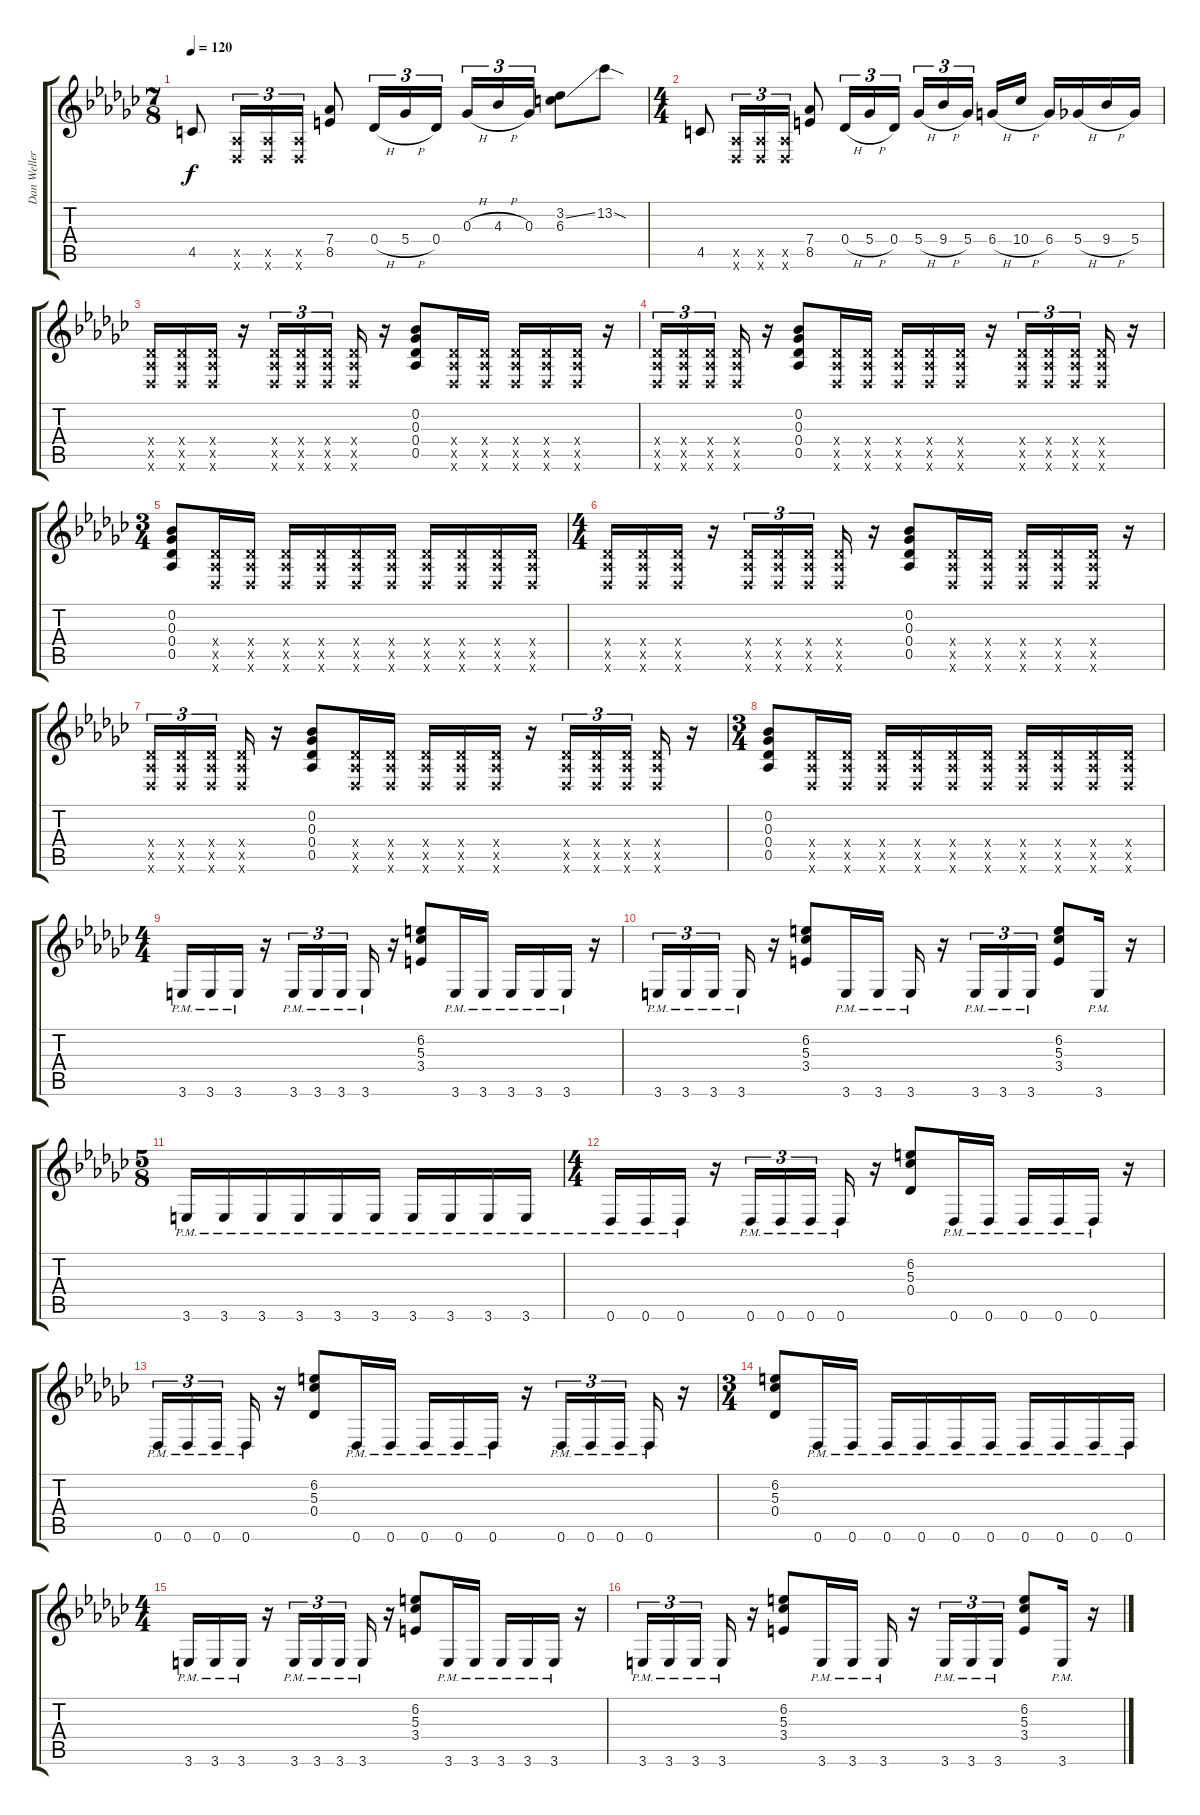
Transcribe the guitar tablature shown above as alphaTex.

\track ("Dan Weller" "Dan Weller") {instrument overdrivenguitar}
\staff {score tabs}
\tuning (Eb4 Bb3 Gb3 Db3 Ab2 Db2) {hide}
\ts (7 8)
\tempo 120
\clef g2
\ks gb
4.5.8{dy f} (0.5{x} 0.6{x}).16{tu (3 2)} (0.5{x} 0.6{x}).16{tu (3 2)} (0.5{x} 0.6{x}).16{tu (3 2)} (7.4 8.5).8 0.4{h}.16{tu (3 2)} 5.4{h}.16{tu (3 2)} 0.4.16{tu (3 2)} 0.3{h}.16{tu (3 2)} 4.3{h}.16{tu (3 2)} 0.3.16{tu (3 2)} (3.2{ss} 6.3).8 13.2{sod}.8 |
\ts (4 4)
4.5.8 (0.5{x} 0.6{x}).16{tu (3 2)} (0.5{x} 0.6{x}).16{tu (3 2)} (0.5{x} 0.6{x}).16{tu (3 2)} (7.4 8.5).8 0.4{h}.16{tu (3 2)} 5.4{h}.16{tu (3 2)} 0.4.16{tu (3 2)} 5.4{h}.16{tu (3 2)} 9.4{h}.16{tu (3 2)} 5.4.16{tu (3 2) beam splitsecondary} 6.4{h}.16 10.4{h}.16 6.4.16 5.4{h}.16 9.4{h}.16 5.4.16 |
(0.4{x} 0.5{x} 0.6{x}).16 (0.4{x} 0.5{x} 0.6{x}).16 (0.4{x} 0.5{x} 0.6{x}).16 r.16 (0.4{x} 0.5{x} 0.6{x}).16{tu (3 2)} (0.4{x} 0.5{x} 0.6{x}).16{tu (3 2)} (0.4{x} 0.5{x} 0.6{x}).16{tu (3 2) beam splitsecondary} (0.4{x} 0.5{x} 0.6{x}).16 r.16 (0.2 0.3 0.4 0.5).8 (0.4{x} 0.5{x} 0.6{x}).16 (0.4{x} 0.5{x} 0.6{x}).16 (0.4{x} 0.5{x} 0.6{x}).16 (0.4{x} 0.5{x} 0.6{x}).16 (0.4{x} 0.5{x} 0.6{x}).16 r.16 |
(0.4{x} 0.5{x} 0.6{x}).16{tu (3 2)} (0.4{x} 0.5{x} 0.6{x}).16{tu (3 2)} (0.4{x} 0.5{x} 0.6{x}).16{tu (3 2) beam splitsecondary} (0.4{x} 0.5{x} 0.6{x}).16 r.16 (0.2 0.3 0.4 0.5).8 (0.4{x} 0.5{x} 0.6{x}).16 (0.4{x} 0.5{x} 0.6{x}).16 (0.4{x} 0.5{x} 0.6{x}).16 (0.4{x} 0.5{x} 0.6{x}).16 (0.4{x} 0.5{x} 0.6{x}).16 r.16 (0.4{x} 0.5{x} 0.6{x}).16{tu (3 2)} (0.4{x} 0.5{x} 0.6{x}).16{tu (3 2)} (0.4{x} 0.5{x} 0.6{x}).16{tu (3 2) beam splitsecondary} (0.4{x} 0.5{x} 0.6{x}).16 r.16 |
\ts (3 4)
(0.2 0.3 0.4 0.5).8 (0.4{x} 0.5{x} 0.6{x}).16 (0.4{x} 0.5{x} 0.6{x}).16 (0.4{x} 0.5{x} 0.6{x}).16 (0.4{x} 0.5{x} 0.6{x}).16 (0.4{x} 0.5{x} 0.6{x}).16 (0.4{x} 0.5{x} 0.6{x}).16 (0.4{x} 0.5{x} 0.6{x}).16 (0.4{x} 0.5{x} 0.6{x}).16 (0.4{x} 0.5{x} 0.6{x}).16 (0.4{x} 0.5{x} 0.6{x}).16 |
\ts (4 4)
(0.4{x} 0.5{x} 0.6{x}).16 (0.4{x} 0.5{x} 0.6{x}).16 (0.4{x} 0.5{x} 0.6{x}).16 r.16 (0.4{x} 0.5{x} 0.6{x}).16{tu (3 2)} (0.4{x} 0.5{x} 0.6{x}).16{tu (3 2)} (0.4{x} 0.5{x} 0.6{x}).16{tu (3 2) beam splitsecondary} (0.4{x} 0.5{x} 0.6{x}).16 r.16 (0.2 0.3 0.4 0.5).8 (0.4{x} 0.5{x} 0.6{x}).16 (0.4{x} 0.5{x} 0.6{x}).16 (0.4{x} 0.5{x} 0.6{x}).16 (0.4{x} 0.5{x} 0.6{x}).16 (0.4{x} 0.5{x} 0.6{x}).16 r.16 |
(0.4{x} 0.5{x} 0.6{x}).16{tu (3 2)} (0.4{x} 0.5{x} 0.6{x}).16{tu (3 2)} (0.4{x} 0.5{x} 0.6{x}).16{tu (3 2) beam splitsecondary} (0.4{x} 0.5{x} 0.6{x}).16 r.16 (0.2 0.3 0.4 0.5).8 (0.4{x} 0.5{x} 0.6{x}).16 (0.4{x} 0.5{x} 0.6{x}).16 (0.4{x} 0.5{x} 0.6{x}).16 (0.4{x} 0.5{x} 0.6{x}).16 (0.4{x} 0.5{x} 0.6{x}).16 r.16 (0.4{x} 0.5{x} 0.6{x}).16{tu (3 2)} (0.4{x} 0.5{x} 0.6{x}).16{tu (3 2)} (0.4{x} 0.5{x} 0.6{x}).16{tu (3 2) beam splitsecondary} (0.4{x} 0.5{x} 0.6{x}).16 r.16 |
\ts (3 4)
(0.2 0.3 0.4 0.5).8 (0.4{x} 0.5{x} 0.6{x}).16 (0.4{x} 0.5{x} 0.6{x}).16 (0.4{x} 0.5{x} 0.6{x}).16 (0.4{x} 0.5{x} 0.6{x}).16 (0.4{x} 0.5{x} 0.6{x}).16 (0.4{x} 0.5{x} 0.6{x}).16 (0.4{x} 0.5{x} 0.6{x}).16 (0.4{x} 0.5{x} 0.6{x}).16 (0.4{x} 0.5{x} 0.6{x}).16 (0.4{x} 0.5{x} 0.6{x}).16 |
\ts (4 4)
3.6{pm}.16 3.6{pm}.16 3.6{pm}.16 r.16 3.6{pm}.16{tu (3 2)} 3.6{pm}.16{tu (3 2)} 3.6{pm}.16{tu (3 2) beam splitsecondary} 3.6{pm}.16 r.16 (6.2 5.3 3.4).8 3.6{pm}.16 3.6{pm}.16 3.6{pm}.16 3.6{pm}.16 3.6{pm}.16 r.16 |
3.6{pm}.16{tu (3 2)} 3.6{pm}.16{tu (3 2)} 3.6{pm}.16{tu (3 2) beam splitsecondary} 3.6{pm}.16 r.16 (6.2 5.3 3.4).8 3.6{pm}.16 3.6{pm}.16 3.6{pm}.16 r.16 3.6{pm}.16{tu (3 2)} 3.6{pm}.16{tu (3 2)} 3.6{pm}.16{tu (3 2)} (6.2 5.3 3.4).8 3.6{pm}.16 r.16 |
\ts (5 8)
3.6{pm}.16 3.6{pm}.16 3.6{pm}.16 3.6{pm}.16 3.6{pm}.16 3.6{pm}.16 3.6{pm}.16 3.6{pm}.16 3.6{pm}.16 3.6{pm}.16 |
\ts (4 4)
0.6{pm}.16 0.6{pm}.16 0.6{pm}.16 r.16 0.6{pm}.16{tu (3 2)} 0.6{pm}.16{tu (3 2)} 0.6{pm}.16{tu (3 2) beam splitsecondary} 0.6{pm}.16 r.16 (6.2 5.3 0.4).8 0.6{pm}.16 0.6{pm}.16 0.6{pm}.16 0.6{pm}.16 0.6{pm}.16 r.16 |
0.6{pm}.16{tu (3 2)} 0.6{pm}.16{tu (3 2)} 0.6{pm}.16{tu (3 2) beam splitsecondary} 0.6{pm}.16 r.16 (6.2 5.3 0.4).8 0.6{pm}.16 0.6{pm}.16 0.6{pm}.16 0.6{pm}.16 0.6{pm}.16 r.16 0.6{pm}.16{tu (3 2)} 0.6{pm}.16{tu (3 2)} 0.6{pm}.16{tu (3 2) beam splitsecondary} 0.6{pm}.16 r.16 |
\ts (3 4)
(6.2 5.3 0.4).8 0.6{pm}.16 0.6{pm}.16 0.6{pm}.16 0.6{pm}.16 0.6{pm}.16 0.6{pm}.16 0.6{pm}.16 0.6{pm}.16 0.6{pm}.16 0.6{pm}.16 |
\ts (4 4)
3.6{pm}.16 3.6{pm}.16 3.6{pm}.16 r.16 3.6{pm}.16{tu (3 2)} 3.6{pm}.16{tu (3 2)} 3.6{pm}.16{tu (3 2) beam splitsecondary} 3.6{pm}.16 r.16 (6.2 5.3 3.4).8 3.6{pm}.16 3.6{pm}.16 3.6{pm}.16 3.6{pm}.16 3.6{pm}.16 r.16 |
3.6{pm}.16{tu (3 2)} 3.6{pm}.16{tu (3 2)} 3.6{pm}.16{tu (3 2) beam splitsecondary} 3.6{pm}.16 r.16 (6.2 5.3 3.4).8 3.6{pm}.16 3.6{pm}.16 3.6{pm}.16 r.16 3.6{pm}.16{tu (3 2)} 3.6{pm}.16{tu (3 2)} 3.6{pm}.16{tu (3 2)} (6.2 5.3 3.4).8 3.6{pm}.16 r.16
